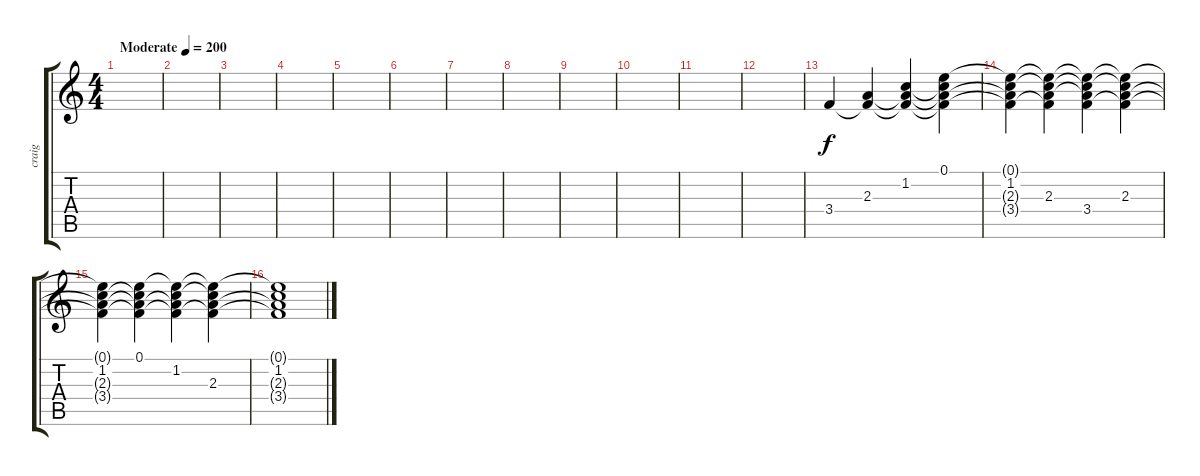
\track ("craig" "craig") {mute instrument acousticguitarsteel}
\staff {score tabs}
\tuning (E4 B3 G3 D3 A2 E2) {hide}
\ts (4 4)
\tempo (200 "Moderate")
\clef g2
\ks c
|
|
|
|
|
|
|
|
|
|
|
|
3.4.4 (2.3 3.4{t}).4 (1.2 2.3{t} 3.4{t}).4 (0.1 1.2{t} 2.3{t} 3.4{t}).4 |
(0.1{t} 1.2 2.3{t} 3.4{t}).4 (0.1{t} 1.2{t} 2.3 3.4{t}).4 (0.1{t} 1.2{t} 2.3{t} 3.4).4 (0.1{t} 1.2{t} 2.3 3.4{t}).4 |
(0.1{t} 1.2 2.3{t} 3.4{t}).4 (0.1 1.2{t} 2.3{t} 3.4{t}).4 (0.1{t} 1.2 2.3{t} 3.4{t}).4 (0.1{t} 1.2{t} 2.3 3.4{t}).4 |
(0.1{t} 1.2 2.3{t} 3.4{t}).1
